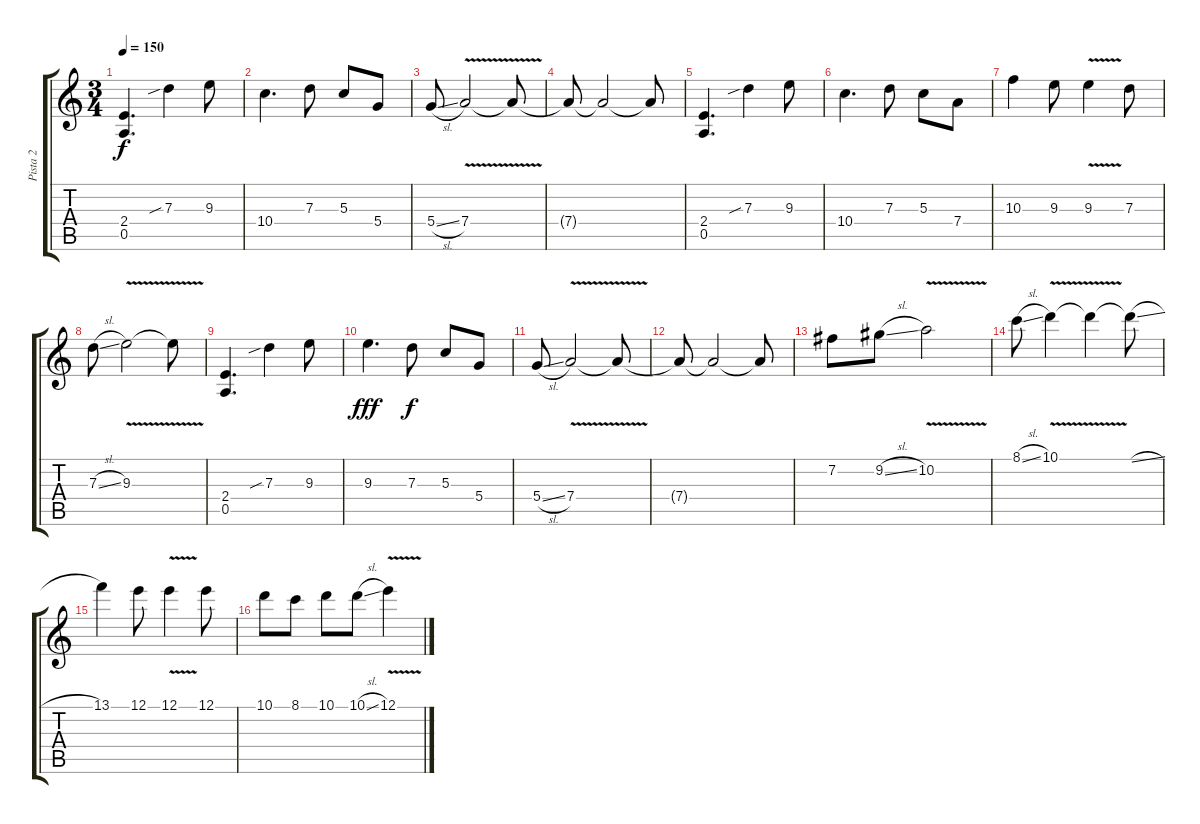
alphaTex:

\track ("Pista 2" "Pista 2") {instrument distortionguitar}
\staff {score tabs}
\tuning (E4 B3 G3 D3 A2 E2) {hide}
\ts (3 4)
\tempo 150
\clef g2
\ks c
(2.4 0.5).4{d dy f} 7.3{sib}.4 9.3.8 |
10.4.4{d} 7.3.8 5.3.8 5.4.8 |
5.4{sl}.8 7.4{v}.2 7.4{t}.8 |
7.4{t}.8 7.4{t}.2 7.4{t}.8 |
(2.4 0.5).4{d} 7.3{sib}.4 9.3.8 |
10.4.4{d} 7.3.8 5.3.8 7.4.8 |
10.3.4 9.3.8 9.3{v}.4 7.3.8 |
7.3{sl}.8 9.3{v}.2 9.3{t}.8 |
(2.4 0.5).4{d} 7.3{sib}.4 9.3.8 |
9.3.4{d dy fff} 7.3.8{dy f} 5.3.8 5.4.8 |
5.4{sl}.8 7.4{v}.2 7.4{t}.8 |
7.4{t}.8 7.4{t}.2 7.4{t}.8 |
7.2.8 9.2{sl}.8 10.2{v}.2 |
8.1{sl}.8 10.1{v}.4 10.1{t}.4 10.1{sl t}.8 |
13.1.4 12.1.8 12.1{v}.4 12.1.8 |
10.1.8 8.1.8 10.1.8 10.1{sl}.8 12.1{v}.4
